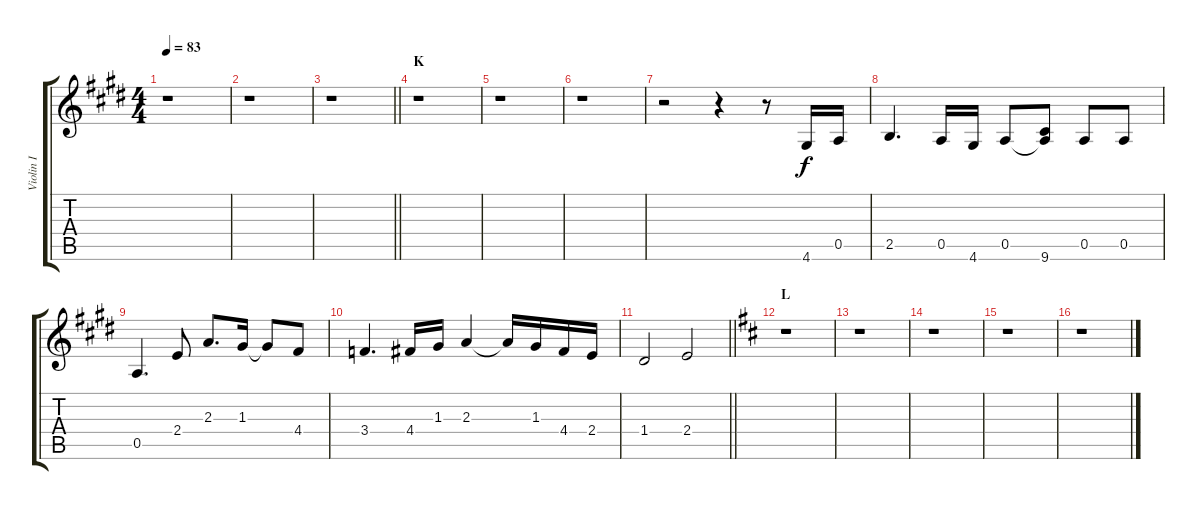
\track ("Violin I" "Violin I") {instrument violin}
\staff {score tabs}
\tuning (E5 B4 G4 D4 A3 E3) {hide}
\ts (4 4)
\tempo 83
\clef g2
\ks e
r.1{dy f} |
r.1 |
\barLineRight lightlight
r.1 |
\section ("" "K")
r.1 |
r.1 |
r.1 |
r.2 r.4 r.8 4.6.16 0.5.16 |
2.5.4{d} 0.5.16 4.6.16 0.5.8 (0.5{t} 9.6).8 0.5.8 0.5.8 |
0.5.4{d} 2.4.8 2.3.8{d} 1.3.16 1.3{t}.8 4.4.8 |
3.4.4{d} 4.4.16 1.3.16 2.3.4 2.3{t}.16 1.3.16 4.4.16 2.4.16 |
\barLineRight lightlight
1.4.2 2.4.2 |
\section ("" "L")
\ks d
r.1 |
r.1 |
r.1 |
r.1 |
r.1
